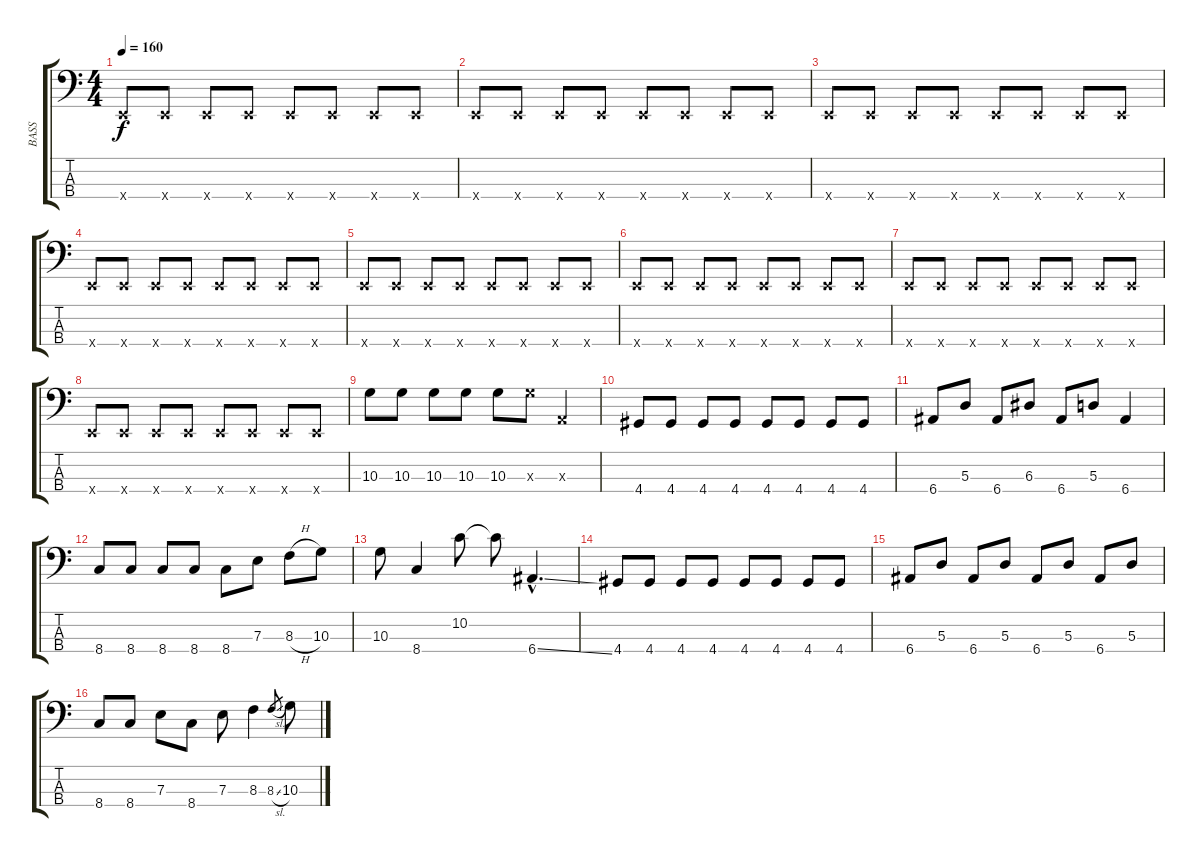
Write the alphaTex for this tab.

\track ("BASS" "BASS") {instrument electricbasspick}
\staff {score tabs}
\tuning (G2 D2 A1 E1) {hide}
\ts (4 4)
\tempo 160
\clef f4
\ks c
0.4{x}.8{dy f} 0.4{x}.8 0.4{x}.8 0.4{x}.8 0.4{x}.8 0.4{x}.8 0.4{x}.8 0.4{x}.8 |
0.4{x}.8 0.4{x}.8 0.4{x}.8 0.4{x}.8 0.4{x}.8 0.4{x}.8 0.4{x}.8 0.4{x}.8 |
0.4{x}.8 0.4{x}.8 0.4{x}.8 0.4{x}.8 0.4{x}.8 0.4{x}.8 0.4{x}.8 0.4{x}.8 |
0.4{x}.8 0.4{x}.8 0.4{x}.8 0.4{x}.8 0.4{x}.8 0.4{x}.8 0.4{x}.8 0.4{x}.8 |
0.4{x}.8 0.4{x}.8 0.4{x}.8 0.4{x}.8 0.4{x}.8 0.4{x}.8 0.4{x}.8 0.4{x}.8 |
0.4{x}.8 0.4{x}.8 0.4{x}.8 0.4{x}.8 0.4{x}.8 0.4{x}.8 0.4{x}.8 0.4{x}.8 |
0.4{x}.8 0.4{x}.8 0.4{x}.8 0.4{x}.8 0.4{x}.8 0.4{x}.8 0.4{x}.8 0.4{x}.8 |
0.4{x}.8 0.4{x}.8 0.4{x}.8 0.4{x}.8 0.4{x}.8 0.4{x}.8 0.4{x}.8 0.4{x}.8 |
10.3.8 10.3.8 10.3.8 10.3.8 10.3.8 10.3{x}.8 0.3{x}.4 |
4.4.8 4.4.8 4.4.8 4.4.8 4.4.8 4.4.8 4.4.8 4.4.8 |
6.4.8 5.3.8 6.4.8 6.3.8 6.4.8 5.3.8 6.4.4 |
8.4.8 8.4.8 8.4.8 8.4.8 8.4.8 7.3.8 8.3{h}.8 10.3.8 |
10.3.8 8.4.4 10.2.8 10.2{t}.8 6.4{ss hac}.4{d} |
4.4.8 4.4.8 4.4.8 4.4.8 4.4.8 4.4.8 4.4.8 4.4.8 |
6.4.8 5.3.8 6.4.8 5.3.8 6.4.8 5.3.8 6.4.8 5.3.8 |
8.4.8 8.4.8 7.3.8 8.4.8 7.3.8 8.3.4 8.3{sl}.8{gr} 10.3.8
